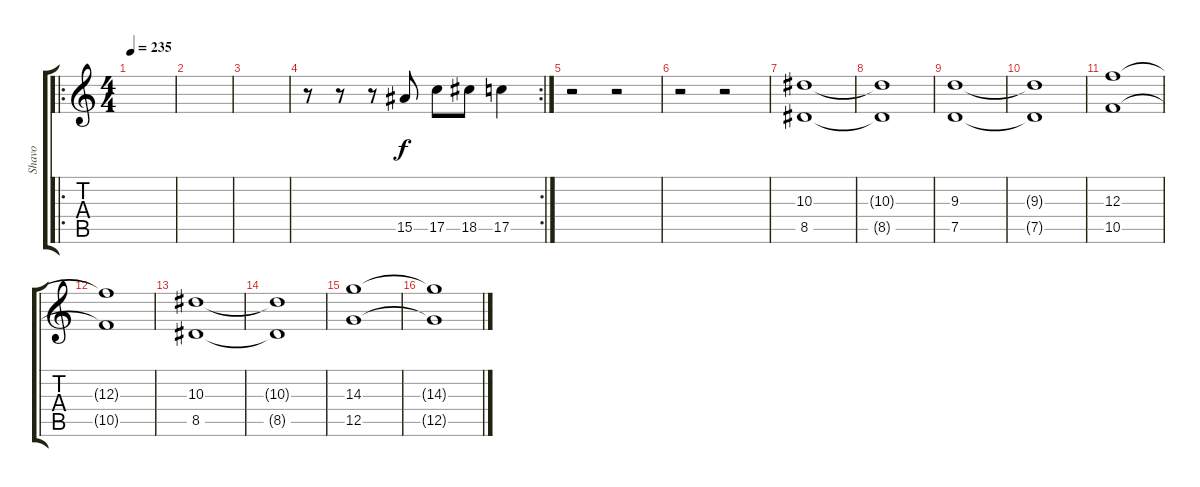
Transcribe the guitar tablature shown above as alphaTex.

\track ("Shavo" "Shavo") {instrument distortionguitar}
\staff {score tabs}
\tuning (D4 A3 F3 C3 G2 C2) {hide}
\ro
\ts (4 4)
\tempo 235
\clef g2
\ks c
|
|
|
\rc 2
r.8 r.8 r.8 15.5.8{instrument synthstrings1} 17.5.8 18.5.8 17.5.4 |
r.2 r.2 |
r.2 r.2 |
(10.3 8.5).1{instrument distortionguitar} |
(10.3{t} 8.5{t}).1 |
(9.3 7.5).1 |
(9.3{t} 7.5{t}).1 |
(12.3 10.5).1 |
(12.3{t} 10.5{t}).1 |
(10.3 8.5).1 |
(10.3{t} 8.5{t}).1 |
(14.3 12.5).1{instrument distortionguitar} |
(14.3{t} 12.5{t}).1
